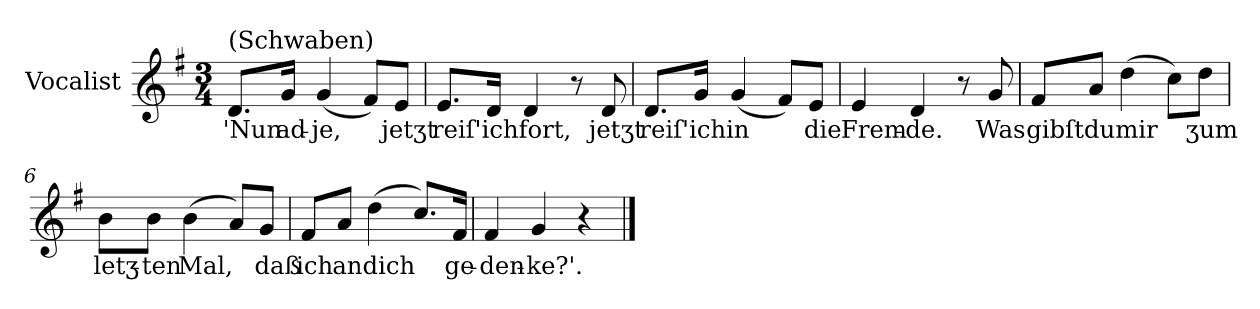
**kern	**text
*part1	*part1
*staff1	*staff1
*I"Vocalist	*
*k[f#]	*
*G:	*
*M3/4	*
=1	=1
!LO:TX:a:t=(Schwaben)	!
8.dL	'Nun
16gJk	ad-
(4g	-je,
8f#L)	.
8eJ	jetʒt
=2	=2
8.eL	reiſ'
16dJk	ich
4d	fort,
8r	.
8d	jetʒt
=3	=3
8.dL	reiſ'
16gJk	ich
(4g	in
8f#L)	.
8eJ	die
=4	=4
4e	Frem-
4d	-de.
8r	.
8g	Was
=5	=5
8f#L	gibſt
8aJ	du
(4dd	mir
8ccL)	.
8ddJ	ʒum
=6	=6
8bL	letʒ-
8bJ	-ten
(4b	Mal,
8aL)	.
8gJ	daß
=7	=7
8f#L	ich
8aJ	an
(4dd	dich
8.ccL)	.
16f#Jk	ge-
=8	=8
4f#	-den-
4g	-ke?'.
4r	.
==	==
*-	*-
